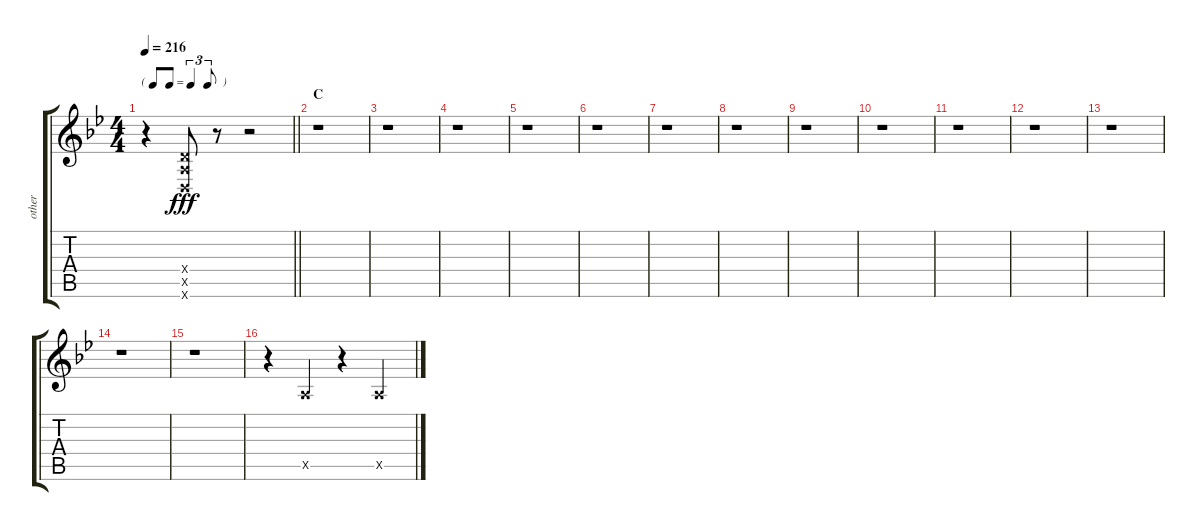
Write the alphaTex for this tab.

\track ("other" "other") {instrument electricguitarmuted}
\staff {score tabs}
\tuning (E4 B3 G3 D3 A2 D2) {hide}
\ts (4 4)
\tf triplet8th
\tempo 216
\clef g2
\barLineRight lightlight
\ks bb
r.4{dy fff} (0.4{x} 0.5{x} 0.6{x}).8 r.8 r.2 |
\section ("" "C")
r.1 |
r.1 |
r.1 |
r.1 |
r.1 |
r.1 |
r.1 |
r.1 |
r.1 |
r.1 |
r.1 |
r.1 |
r.1 |
r.1 |
r.4 0.5{x}.4 r.4 0.5{x}.4
